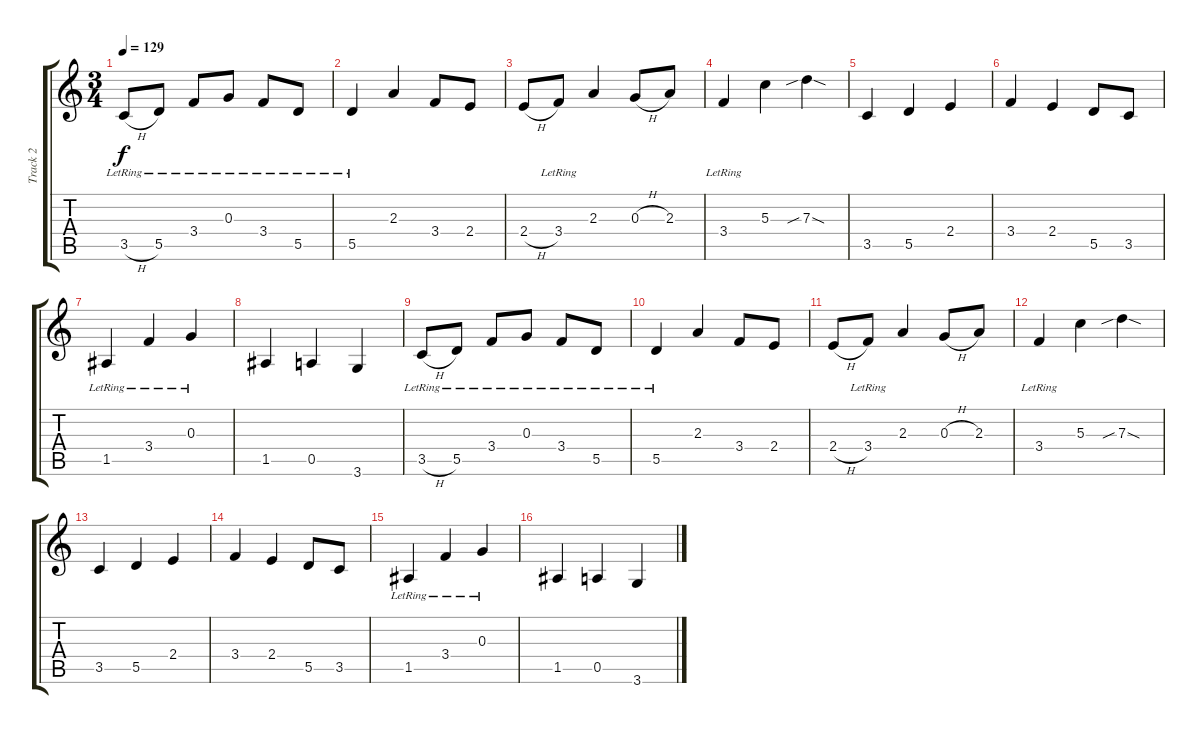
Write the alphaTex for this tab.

\track ("Track 2" "Track 2") {instrument acousticguitarsteel}
\staff {score tabs}
\tuning (E4 B3 G3 D3 A2 E2) {hide}
\ts (3 4)
\tempo 129
\clef g2
\ks c
3.5{h lr}.8{dy f} 5.5{lr}.8 3.4{lr}.8 0.3{lr}.8 3.4{lr}.8 5.5{lr}.8 |
5.5{lr}.4 2.3.4 3.4.8 2.4.8 |
2.4{h}.8 3.4{lr}.8 2.3.4 0.3{h}.8 2.3.8 |
3.4{lr}.4 5.3.4 7.3{sib sod}.4 |
3.5.4 5.5.4 2.4.4 |
3.4.4 2.4.4 5.5.8 3.5.8 |
1.5{lr}.4 3.4{lr}.4 0.3{lr}.4 |
1.5.4 0.5.4 3.6.4 |
3.5{h lr}.8 5.5{lr}.8 3.4{lr}.8 0.3{lr}.8 3.4{lr}.8 5.5{lr}.8 |
5.5{lr}.4 2.3.4 3.4.8 2.4.8 |
2.4{h}.8 3.4{lr}.8 2.3.4 0.3{h}.8 2.3.8 |
3.4{lr}.4 5.3.4 7.3{sib sod}.4 |
3.5.4 5.5.4 2.4.4 |
3.4.4 2.4.4 5.5.8 3.5.8 |
1.5{lr}.4 3.4{lr}.4 0.3{lr}.4 |
1.5.4 0.5.4 3.6.4
